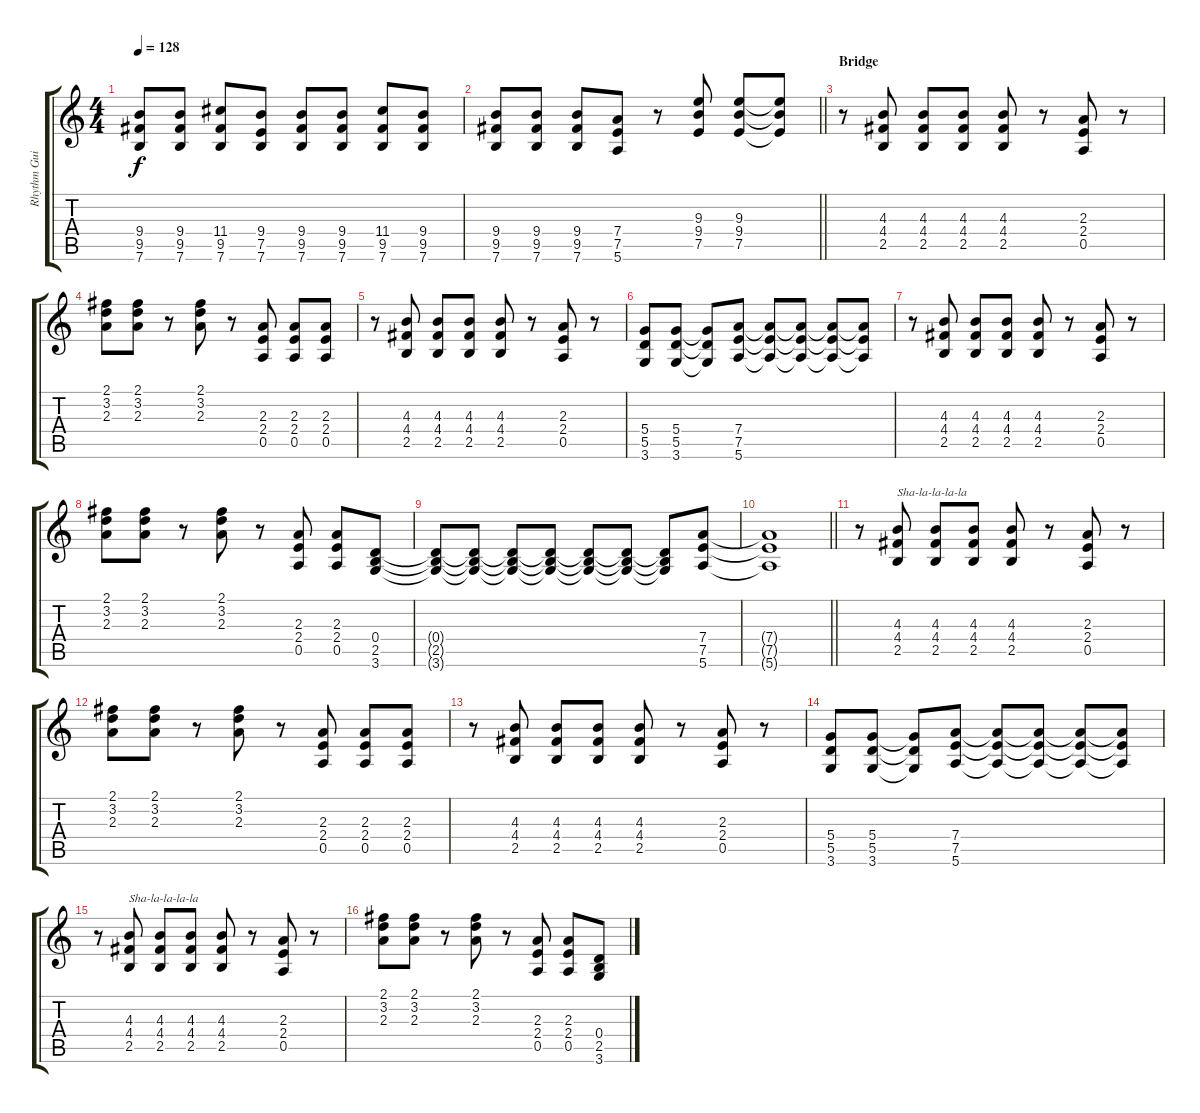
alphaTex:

\track ("Rhythm Guitar" "Rhythm Gui") {instrument distortionguitar}
\staff {score tabs}
\tuning (E4 B3 G3 D3 A2 E2) {hide}
\ts (4 4)
\tempo 128
\clef g2
\ks c
(9.4{t} 9.5{t} 7.6{t}).8{dy f} (9.4 9.5 7.6).8 (11.4 9.5 7.6).8 (9.4 7.5 7.6).8 (9.4 9.5 7.6).8 (9.4 9.5 7.6).8 (11.4 9.5 7.6).8 (9.4 9.5 7.6).8 |
\barLineRight lightlight
(9.4 9.5 7.6).8 (9.4 9.5 7.6).8 (9.4 9.5 7.6).8 (7.4 7.5 5.6).8 r.8 (9.3 9.4 7.5).8 (9.3 9.4 7.5).8 (9.3{t} 9.4{t} 7.5{t}).8 |
\section ("" "Bridge")
r.8 (4.3 4.4 2.5).8 (4.3 4.4 2.5).8 (4.3 4.4 2.5).8 (4.3 4.4 2.5).8 r.8 (2.3 2.4 0.5).8 r.8 |
(2.1 3.2 2.3).8 (2.1 3.2 2.3).8 r.8 (2.1 3.2 2.3).8 r.8 (2.3 2.4 0.5).8 (2.3 2.4 0.5).8 (2.3 2.4 0.5).8 |
r.8 (4.3 4.4 2.5).8 (4.3 4.4 2.5).8 (4.3 4.4 2.5).8 (4.3 4.4 2.5).8 r.8 (2.3 2.4 0.5).8 r.8 |
(5.4 5.5 3.6).8 (5.4 5.5 3.6).8 (5.4{t} 5.5{t} 3.6{t}).8 (7.4 7.5 5.6).8 (7.4{t} 7.5{t} 5.6{t}).8 (7.4{t} 7.5{t} 5.6{t}).8 (7.4{t} 7.5{t} 5.6{t}).8 (7.4{t} 7.5{t} 5.6{t}).8 |
r.8 (4.3 4.4 2.5).8 (4.3 4.4 2.5).8 (4.3 4.4 2.5).8 (4.3 4.4 2.5).8 r.8 (2.3 2.4 0.5).8 r.8 |
(2.1 3.2 2.3).8 (2.1 3.2 2.3).8 r.8 (2.1 3.2 2.3).8 r.8 (2.3 2.4 0.5).8 (2.3 2.4 0.5).8 (0.4 2.5 3.6).8 |
(0.4{t} 2.5{t} 3.6{t}).8 (0.4{t} 2.5{t} 3.6{t}).8 (0.4{t} 2.5{t} 3.6{t}).8 (0.4{t} 2.5{t} 3.6{t}).8 (0.4{t} 2.5{t} 3.6{t}).8 (0.4{t} 2.5{t} 3.6{t}).8 (0.4{t} 2.5{t} 3.6{t}).8 (7.4 7.5 5.6).8 |
\barLineRight lightlight
(7.4{t} 7.5{t} 5.6{t}).1 |
r.8 (4.3 4.4 2.5).8{txt "Sha-la-la-la-la"} (4.3 4.4 2.5).8 (4.3 4.4 2.5).8 (4.3 4.4 2.5).8 r.8 (2.3 2.4 0.5).8 r.8 |
(2.1 3.2 2.3).8 (2.1 3.2 2.3).8 r.8 (2.1 3.2 2.3).8 r.8 (2.3 2.4 0.5).8 (2.3 2.4 0.5).8 (2.3 2.4 0.5).8 |
r.8 (4.3 4.4 2.5).8 (4.3 4.4 2.5).8 (4.3 4.4 2.5).8 (4.3 4.4 2.5).8 r.8 (2.3 2.4 0.5).8 r.8 |
(5.4 5.5 3.6).8 (5.4 5.5 3.6).8 (5.4{t} 5.5{t} 3.6{t}).8 (7.4 7.5 5.6).8 (7.4{t} 7.5{t} 5.6{t}).8 (7.4{t} 7.5{t} 5.6{t}).8 (7.4{t} 7.5{t} 5.6{t}).8 (7.4{t} 7.5{t} 5.6{t}).8 |
r.8 (4.3 4.4 2.5).8{txt "Sha-la-la-la-la"} (4.3 4.4 2.5).8 (4.3 4.4 2.5).8 (4.3 4.4 2.5).8 r.8 (2.3 2.4 0.5).8 r.8 |
(2.1 3.2 2.3).8 (2.1 3.2 2.3).8 r.8 (2.1 3.2 2.3).8 r.8 (2.3 2.4 0.5).8 (2.3 2.4 0.5).8 (0.4 2.5 3.6).8
